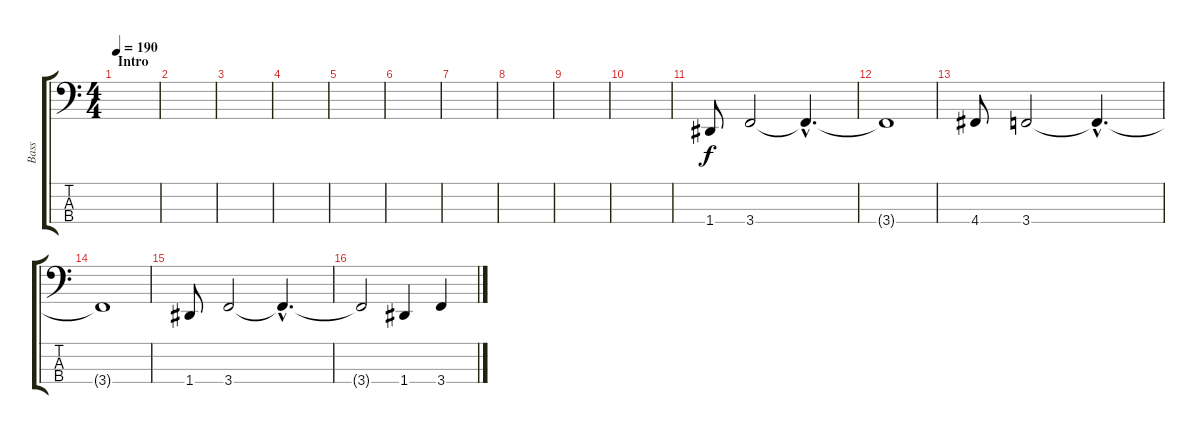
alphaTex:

\track ("Bass" "Bass") {instrument electricbassfinger}
\staff {score tabs}
\tuning (G2 D2 A1 D1) {hide}
\ts (4 4)
\section ("" "Intro")
\tempo 190
\clef f4
\ks c
|
|
|
|
|
|
|
|
|
|
1.4.8 3.4.2 3.4{hac t}.4{d} |
3.4{t}.1 |
4.4.8 3.4.2 3.4{hac t}.4{d} |
3.4{t}.1 |
1.4.8 3.4.2 3.4{hac t}.4{d} |
3.4{t}.2 1.4.4 3.4.4
